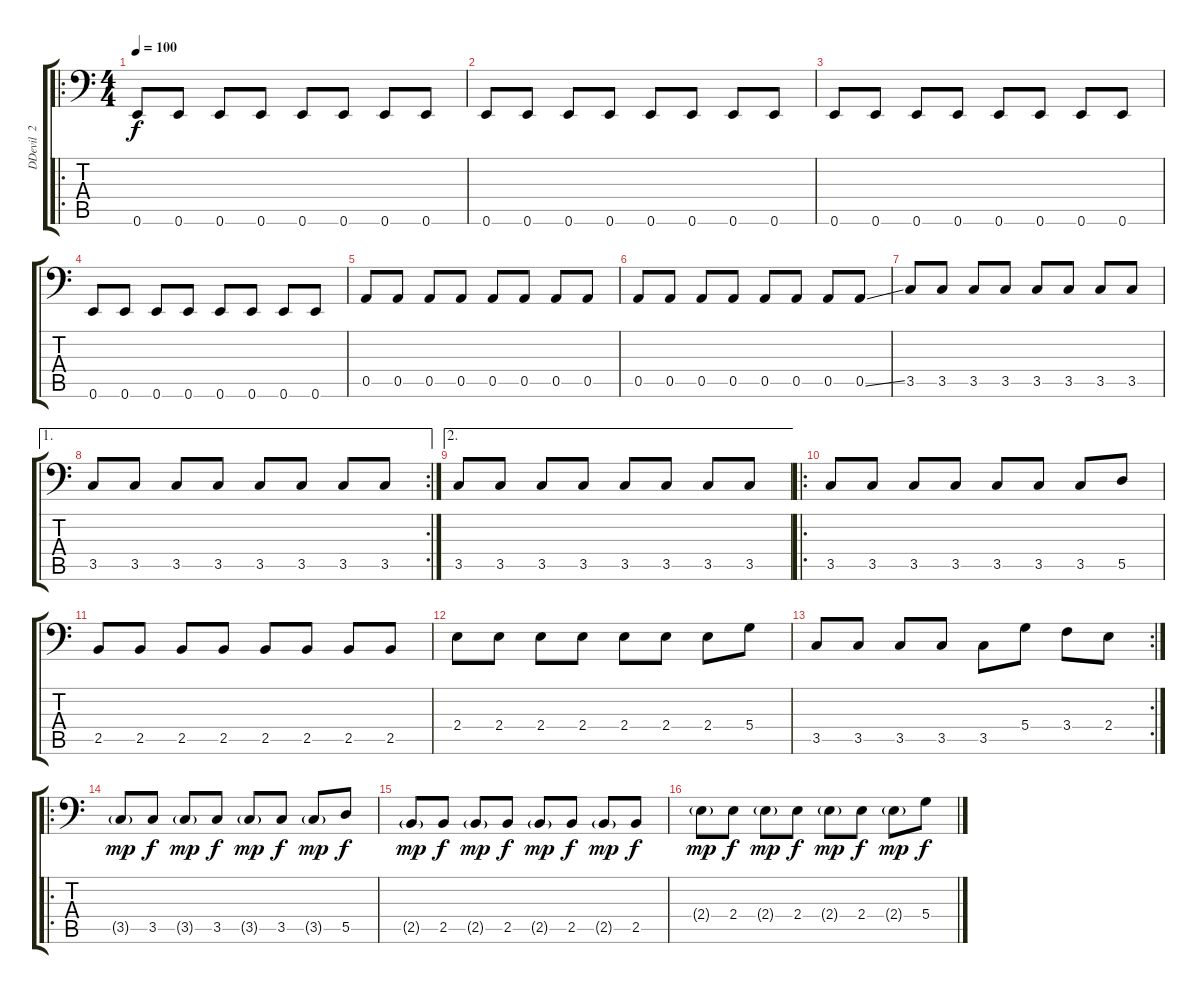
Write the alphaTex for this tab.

\track ("DDevil  2" "DDevil  2") {instrument electricbasspick}
\staff {score tabs}
\tuning (E3 B2 G2 D2 A1 E1) {hide}
\ro
\ts (4 4)
\tempo 100
\clef f4
\ks c
0.6.8{dy f} 0.6.8 0.6.8 0.6.8 0.6.8 0.6.8 0.6.8 0.6.8 |
0.6.8 0.6.8 0.6.8 0.6.8 0.6.8 0.6.8 0.6.8 0.6.8 |
0.6.8 0.6.8 0.6.8 0.6.8 0.6.8 0.6.8 0.6.8 0.6.8 |
0.6.8 0.6.8 0.6.8 0.6.8 0.6.8 0.6.8 0.6.8 0.6.8 |
0.5.8 0.5.8 0.5.8 0.5.8 0.5.8 0.5.8 0.5.8 0.5.8 |
0.5.8 0.5.8 0.5.8 0.5.8 0.5.8 0.5.8 0.5.8 0.5{ss}.8 |
3.5.8 3.5.8 3.5.8 3.5.8 3.5.8 3.5.8 3.5.8 3.5.8 |
\ae 1
\rc 2
3.5.8 3.5.8 3.5.8 3.5.8 3.5.8 3.5.8 3.5.8 3.5.8 |
\ae 2
3.5.8 3.5.8 3.5.8 3.5.8 3.5.8 3.5.8 3.5.8 3.5.8 |
\ro
3.5.8 3.5.8 3.5.8 3.5.8 3.5.8 3.5.8 3.5.8 5.5.8 |
2.5.8 2.5.8 2.5.8 2.5.8 2.5.8 2.5.8 2.5.8 2.5.8 |
2.4.8 2.4.8 2.4.8 2.4.8 2.4.8 2.4.8 2.4.8 5.4.8 |
\rc 2
3.5.8 3.5.8 3.5.8 3.5.8 3.5.8 5.4.8 3.4.8 2.4.8 |
\ro
3.5{g}.8{dy mp} 3.5.8{dy f} 3.5{g}.8{dy mp} 3.5.8{dy f} 3.5{g}.8{dy mp} 3.5.8{dy f} 3.5{g}.8{dy mp} 5.5.8{dy f} |
2.5{g}.8{dy mp} 2.5.8{dy f} 2.5{g}.8{dy mp} 2.5.8{dy f} 2.5{g}.8{dy mp} 2.5.8{dy f} 2.5{g}.8{dy mp} 2.5.8{dy f} |
2.4{g}.8{dy mp} 2.4.8{dy f} 2.4{g}.8{dy mp} 2.4.8{dy f} 2.4{g}.8{dy mp} 2.4.8{dy f} 2.4{g}.8{dy mp} 5.4.8{dy f}
